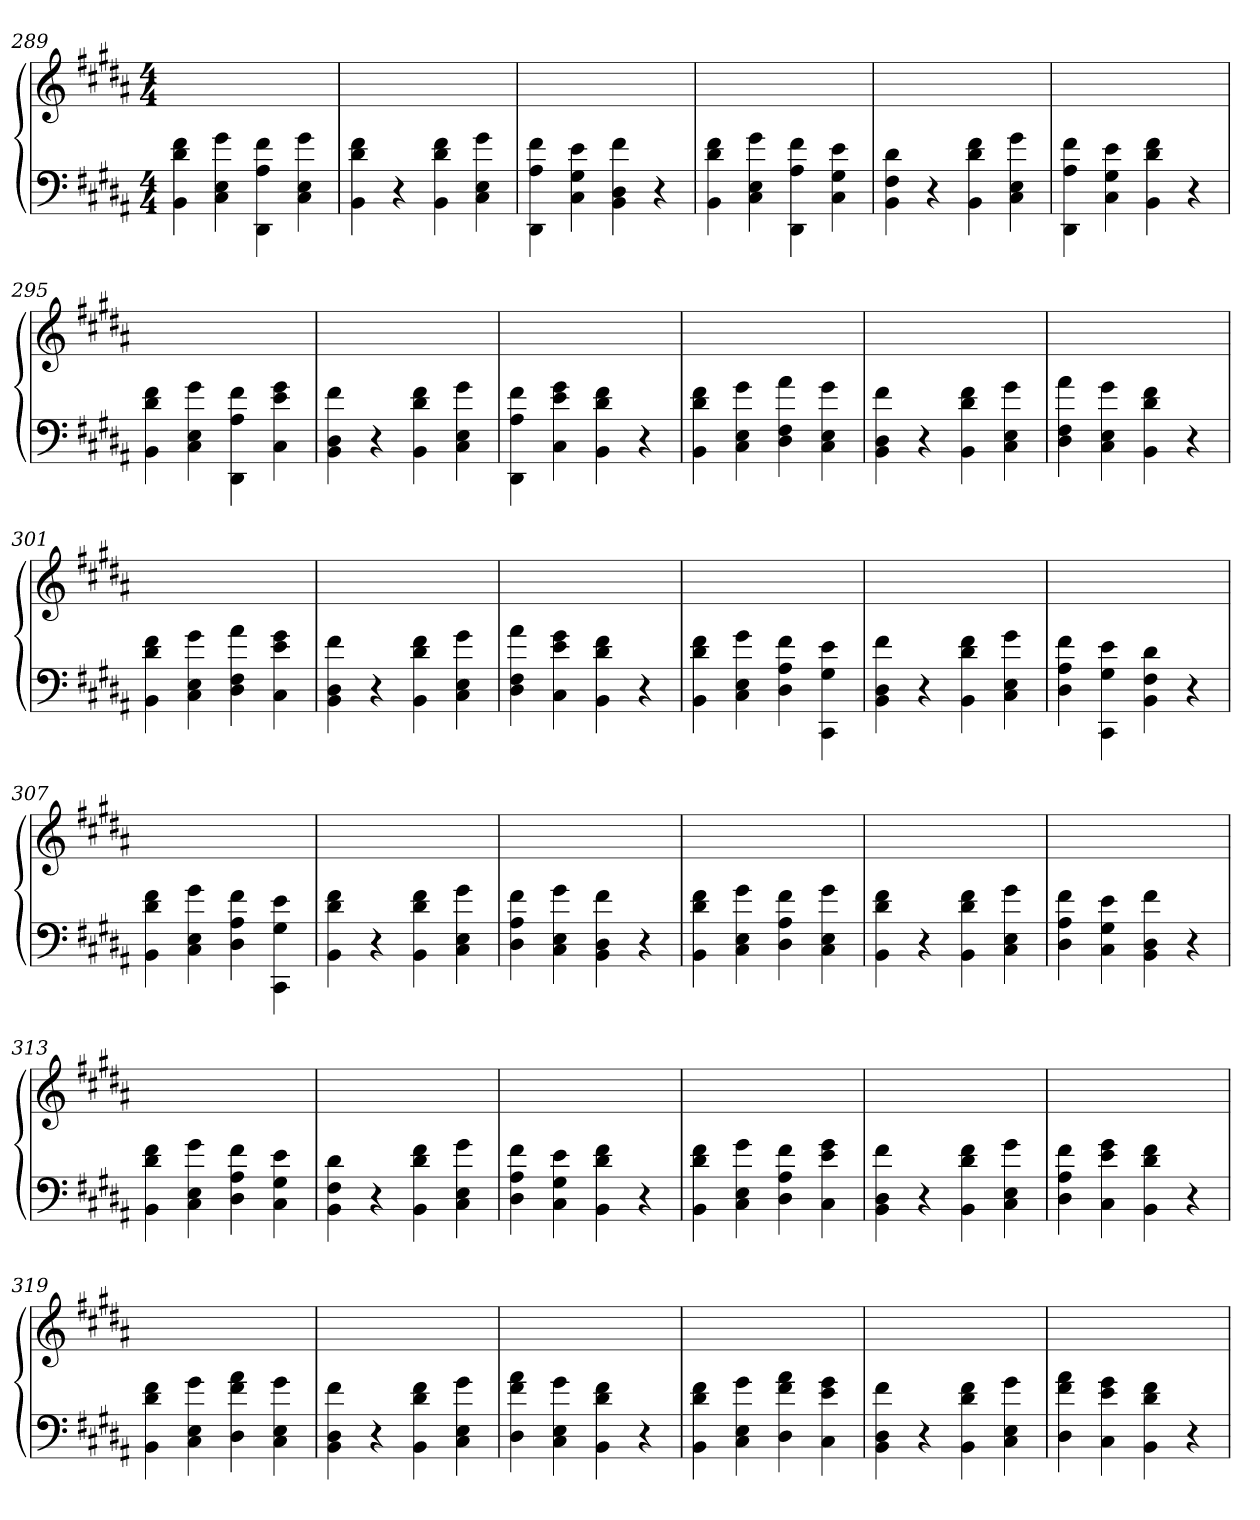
**kern	**kern
*part2	*part1
*staff2	*staff1
*clefF4	*clefG2
*k[f#c#g#d#a#]	*k[f#c#g#d#a#]
*B:	*B:
*M4/4	*M4/4
=289	=289
4BB 4d# 4f#	1ryy
4C# 4E 4g#	.
4DD# 4A# 4f#	.
4C# 4E 4g#	.
=290	=290
4BB 4d# 4f#	1ryy
4r	.
4BB 4d# 4f#	.
4C# 4E 4g#	.
=291	=291
4DD# 4A# 4f#	1ryy
4C# 4G# 4e	.
4BB 4D# 4f#	.
4r	.
=292	=292
4BB 4d# 4f#	1ryy
4C# 4E 4g#	.
4DD# 4A# 4f#	.
4C# 4G# 4e	.
=293	=293
4BB 4F# 4d#	1ryy
4r	.
4BB 4d# 4f#	.
4C# 4E 4g#	.
=294	=294
4DD# 4A# 4f#	1ryy
4C# 4G# 4e	.
4BB 4d# 4f#	.
4r	.
=295	=295
4BB 4d# 4f#	1ryy
4C# 4E 4g#	.
4DD# 4A# 4f#	.
4C# 4e 4g#	.
=296	=296
4BB 4D# 4f#	1ryy
4r	.
4BB 4d# 4f#	.
4C# 4E 4g#	.
=297	=297
4DD# 4A# 4f#	1ryy
4C# 4e 4g#	.
4BB 4d# 4f#	.
4r	.
=298	=298
4BB 4d# 4f#	1ryy
4C# 4E 4g#	.
4D# 4F# 4a#	.
4C# 4E 4g#	.
=299	=299
4BB 4D# 4f#	1ryy
4r	.
4BB 4d# 4f#	.
4C# 4E 4g#	.
=300	=300
4D# 4F# 4a#	1ryy
4C# 4E 4g#	.
4BB 4d# 4f#	.
4r	.
=301	=301
4BB 4d# 4f#	1ryy
4C# 4E 4g#	.
4D# 4F# 4a#	.
4C# 4e 4g#	.
=302	=302
4BB 4D# 4f#	1ryy
4r	.
4BB 4d# 4f#	.
4C# 4E 4g#	.
=303	=303
4D# 4F# 4a#	1ryy
4C# 4e 4g#	.
4BB 4d# 4f#	.
4r	.
=304	=304
4BB 4d# 4f#	1ryy
4C# 4E 4g#	.
4D# 4A# 4f#	.
4CC# 4G# 4e	.
=305	=305
4BB 4D# 4f#	1ryy
4r	.
4BB 4d# 4f#	.
4C# 4E 4g#	.
=306	=306
4D# 4A# 4f#	1ryy
4CC# 4G# 4e	.
4BB 4F# 4d#	.
4r	.
=307	=307
4BB 4d# 4f#	1ryy
4C# 4E 4g#	.
4D# 4A# 4f#	.
4CC# 4G# 4e	.
=308	=308
4BB 4d# 4f#	1ryy
4r	.
4BB 4d# 4f#	.
4C# 4E 4g#	.
=309	=309
4D# 4A# 4f#	1ryy
4C# 4E 4g#	.
4BB 4D# 4f#	.
4r	.
=310	=310
4BB 4d# 4f#	1ryy
4C# 4E 4g#	.
4D# 4A# 4f#	.
4C# 4E 4g#	.
=311	=311
4BB 4d# 4f#	1ryy
4r	.
4BB 4d# 4f#	.
4C# 4E 4g#	.
=312	=312
4D# 4A# 4f#	1ryy
4C# 4G# 4e	.
4BB 4D# 4f#	.
4r	.
=313	=313
4BB 4d# 4f#	1ryy
4C# 4E 4g#	.
4D# 4A# 4f#	.
4C# 4G# 4e	.
=314	=314
4BB 4F# 4d#	1ryy
4r	.
4BB 4d# 4f#	.
4C# 4E 4g#	.
=315	=315
4D# 4A# 4f#	1ryy
4C# 4G# 4e	.
4BB 4d# 4f#	.
4r	.
=316	=316
4BB 4d# 4f#	1ryy
4C# 4E 4g#	.
4D# 4A# 4f#	.
4C# 4e 4g#	.
=317	=317
4BB 4D# 4f#	1ryy
4r	.
4BB 4d# 4f#	.
4C# 4E 4g#	.
=318	=318
4D# 4A# 4f#	1ryy
4C# 4e 4g#	.
4BB 4d# 4f#	.
4r	.
=319	=319
4BB 4d# 4f#	1ryy
4C# 4E 4g#	.
4D# 4f# 4a#	.
4C# 4E 4g#	.
=320	=320
4BB 4D# 4f#	1ryy
4r	.
4BB 4d# 4f#	.
4C# 4E 4g#	.
=321	=321
4D# 4f# 4a#	1ryy
4C# 4E 4g#	.
4BB 4d# 4f#	.
4r	.
=322	=322
4BB 4d# 4f#	1ryy
4C# 4E 4g#	.
4D# 4f# 4a#	.
4C# 4e 4g#	.
=323	=323
4BB 4D# 4f#	1ryy
4r	.
4BB 4d# 4f#	.
4C# 4E 4g#	.
=324	=324
4D# 4f# 4a#	1ryy
4C# 4e 4g#	.
4BB 4d# 4f#	.
4r	.
=	=
*-	*-
